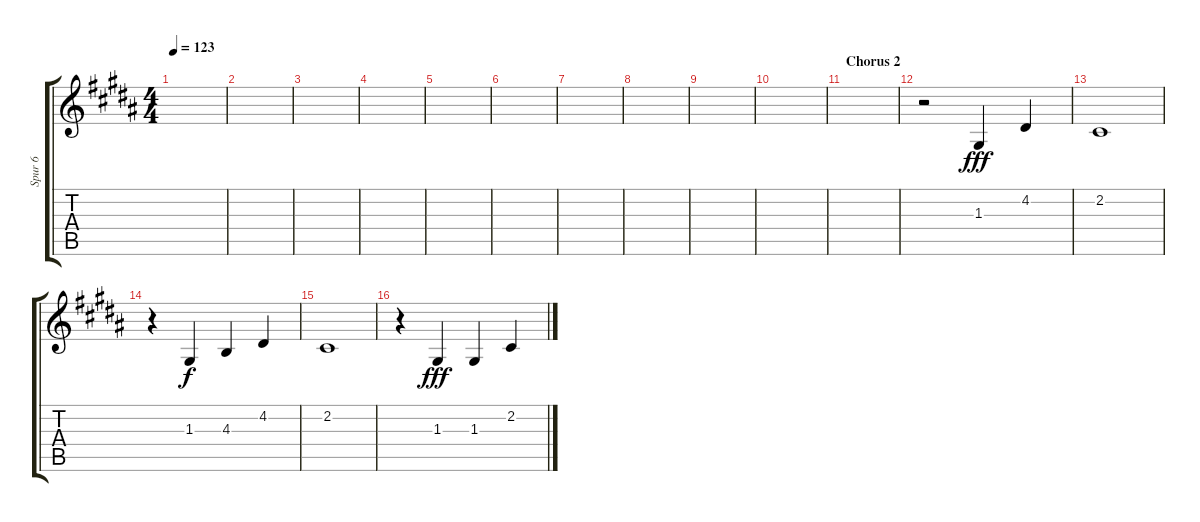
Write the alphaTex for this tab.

\track ("Spur 6" "Spur 6") {instrument trombone}
\staff {score tabs}
\tuning (E4 B3 G3 D3 A2 E2) {hide}
\ts (4 4)
\tempo 123
\clef g2
\ks b
|
|
|
|
|
|
|
|
|
|
\section ("" "Chorus 2")
|
r.2 1.3.4{dy fff} 4.2.4 |
2.2.1 |
r.4 1.3.4{dy f} 4.3.4 4.2.4 |
2.2.1 |
r.4 1.3.4{dy fff} 1.3.4 2.2.4
